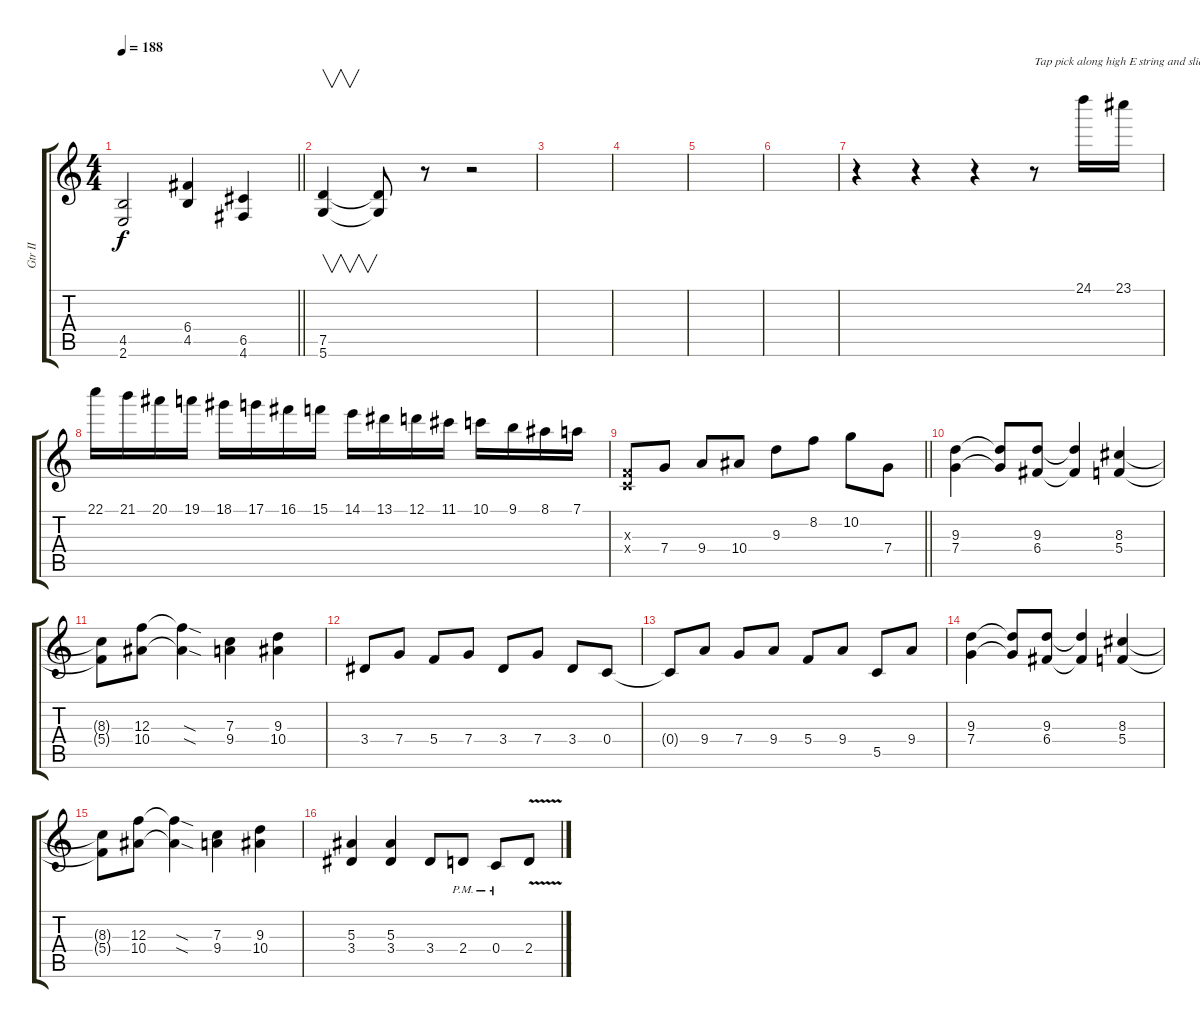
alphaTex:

\track ("Gtr II" "Gtr II") {instrument overdrivenguitar}
\staff {score tabs}
\tuning (D4 A3 F3 C3 G2 D2) {hide}
\ts (4 4)
\tempo 188
\clef g2
\barLineRight lightlight
\ks c
(4.5{t} 2.6{t}).2{dy f} (6.4 4.5).4 (6.5 4.6).4 |
(7.5 5.6).4{v balance 1 instrument overdrivenguitar} (7.5{t} 5.6{t}).8 r.8 r.2 |
|
|
|
|
r.4{volume 14 instrument guitarfretnoise} r.4 r.4 r.8{txt "Tap pick along high E string and slide down"} 24.1.16 23.1.16 |
22.1.16 21.1.16 20.1.16 19.1.16 18.1.16 17.1.16 16.1.16 15.1.16 14.1.16 13.1.16 12.1.16 11.1.16 10.1.16 9.1.16 8.1.16 7.1.16 |
\barLineRight lightlight
(0.3{x} 0.4{x}).8{instrument overdrivenguitar} 7.4.8 9.4.8 10.4.8 9.3.8 8.2.8 10.2.8 7.4.8 |
(9.3 7.4).4 (9.3{t} 7.4{t}).8 (9.3 6.4).8 (9.3{t} 6.4{t}).4 (8.3 5.4).4 |
(8.3{t} 5.4{t}).8 (12.3 10.4).8 (12.3{sod t} 10.4{sod t}).4 (7.3 9.4).4 (9.3 10.4).4 |
3.4.8 7.4.8 5.4.8 7.4.8 3.4.8 7.4.8 3.4.8 0.4.8 |
0.4{t}.8 9.4.8 7.4.8 9.4.8 5.4.8 9.4.8 5.5.8 9.4.8 |
(9.3 7.4).4 (9.3{t} 7.4{t}).8 (9.3 6.4).8 (9.3{t} 6.4{t}).4 (8.3 5.4).4 |
(8.3{t} 5.4{t}).8 (12.3 10.4).8 (12.3{sod t} 10.4{sod t}).4 (7.3 9.4).4 (9.3 10.4).4 |
(5.3 3.4).4 (5.3 3.4).4 3.4.8 2.4{pm}.8 0.4{pm}.8 2.4{v}.8
